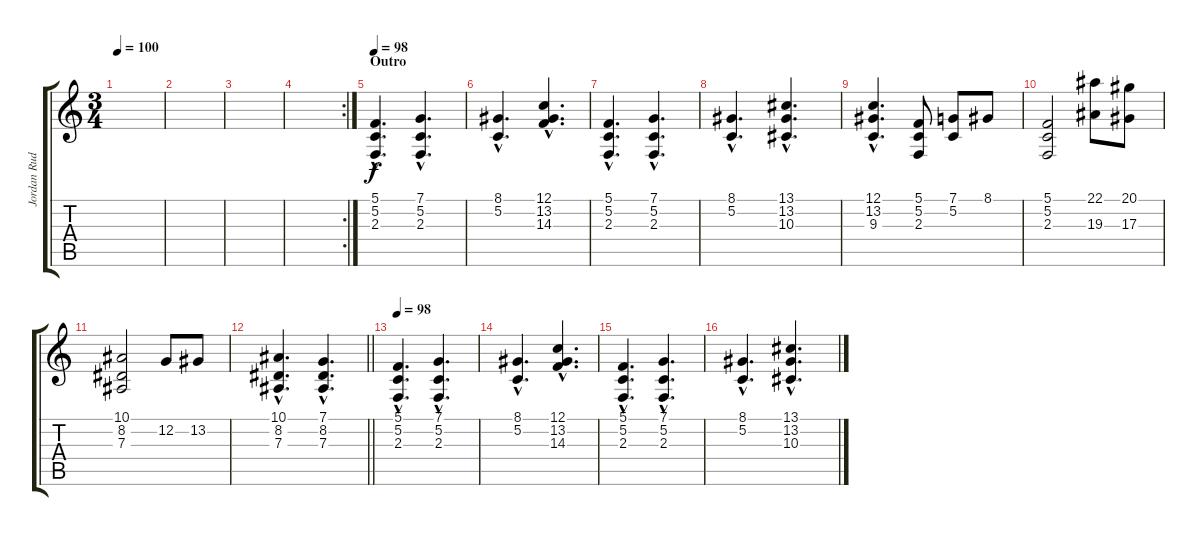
\track ("Jordan Rudess R" "Jordan Rud") {instrument acousticgrandpiano}
\staff {score tabs}
\tuning (C4 G3 Eb3 Bb2 F2 C2) {hide}
\ts (3 4)
\tempo 100
\clef g2
\ks c
|
|
|
\rc 2
|
\section ("" "Outro")
\tempo 98
(5.1{hac} 5.2{hac} 2.3{hac}).4{d volume 15 balance 12 instrument acousticgrandpiano} (7.1{hac} 5.2{hac} 2.3{hac}).4{d} |
(8.1{hac} 5.2{hac}).4{d} (12.1{hac} 13.2{hac} 14.3{hac}).4{d} |
(5.1{hac} 5.2{hac} 2.3{hac}).4{d} (7.1{hac} 5.2{hac} 2.3{hac}).4{d} |
(8.1{hac} 5.2{hac}).4{d} (13.1{hac} 13.2{hac} 10.3{hac}).4{d} |
(12.1{hac} 13.2{hac} 9.3{hac}).4{d} (5.1 5.2 2.3).8 (7.1 5.2).8 8.1.8 |
(5.1 5.2 2.3).2 (22.1 19.3).8 (20.1 17.3).8 |
(10.1 8.2 7.3).2 12.2.8 13.2.8 |
\barLineRight lightlight
(10.1{hac} 8.2{hac} 7.3{hac}).4{d} (7.1{hac} 8.2{hac} 7.3{hac}).4{d} |
\tempo 98
(5.1{hac} 5.2{hac} 2.3{hac}).4{d volume 15 balance 12 instrument acousticgrandpiano} (7.1{hac} 5.2{hac} 2.3{hac}).4{d} |
(8.1{hac} 5.2{hac}).4{d} (12.1{hac} 13.2{hac} 14.3{hac}).4{d} |
(5.1{hac} 5.2{hac} 2.3{hac}).4{d} (7.1{hac} 5.2{hac} 2.3{hac}).4{d} |
(8.1{hac} 5.2{hac}).4{d} (13.1{hac} 13.2{hac} 10.3{hac}).4{d}
